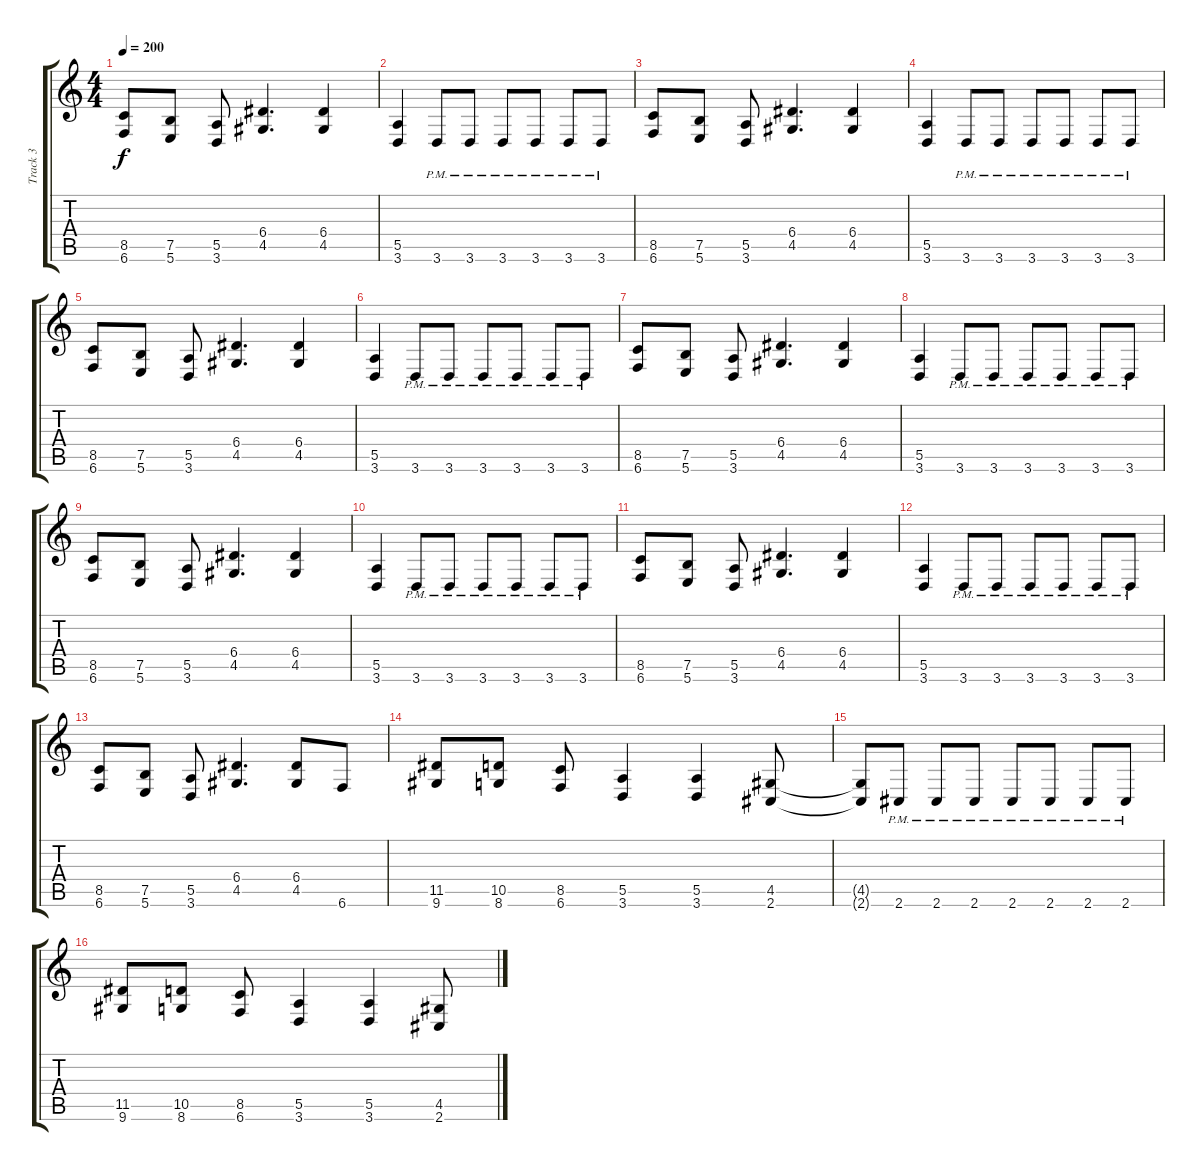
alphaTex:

\track ("Track 3" "Track 3") {instrument overdrivenguitar}
\staff {score tabs}
\tuning (B3 Gb3 D3 A2 E2 B1) {hide}
\ts (4 4)
\tempo 200
\clef g2
\ks c
(8.5 6.6).8{dy f} (7.5 5.6).8 (5.5 3.6).8 (6.4 4.5).4{d} (6.4 4.5).4 |
(5.5 3.6).4 3.6{pm}.8 3.6{pm}.8 3.6{pm}.8 3.6{pm}.8 3.6{pm}.8 3.6{pm}.8 |
(8.5 6.6).8 (7.5 5.6).8 (5.5 3.6).8 (6.4 4.5).4{d} (6.4 4.5).4 |
(5.5 3.6).4 3.6{pm}.8 3.6{pm}.8 3.6{pm}.8 3.6{pm}.8 3.6{pm}.8 3.6{pm}.8 |
(8.5 6.6).8 (7.5 5.6).8 (5.5 3.6).8 (6.4 4.5).4{d} (6.4 4.5).4 |
(5.5 3.6).4 3.6{pm}.8 3.6{pm}.8 3.6{pm}.8 3.6{pm}.8 3.6{pm}.8 3.6{pm}.8 |
(8.5 6.6).8 (7.5 5.6).8 (5.5 3.6).8 (6.4 4.5).4{d} (6.4 4.5).4 |
(5.5 3.6).4 3.6{pm}.8 3.6{pm}.8 3.6{pm}.8 3.6{pm}.8 3.6{pm}.8 3.6{pm}.8 |
(8.5 6.6).8 (7.5 5.6).8 (5.5 3.6).8 (6.4 4.5).4{d} (6.4 4.5).4 |
(5.5 3.6).4 3.6{pm}.8 3.6{pm}.8 3.6{pm}.8 3.6{pm}.8 3.6{pm}.8 3.6{pm}.8 |
(8.5 6.6).8 (7.5 5.6).8 (5.5 3.6).8 (6.4 4.5).4{d} (6.4 4.5).4 |
(5.5 3.6).4 3.6{pm}.8 3.6{pm}.8 3.6{pm}.8 3.6{pm}.8 3.6{pm}.8 3.6{pm}.8 |
(8.5 6.6).8 (7.5 5.6).8 (5.5 3.6).8 (6.4 4.5).4{d} (6.4 4.5).8 6.6.8 |
(11.5 9.6).8 (10.5 8.6).8 (8.5 6.6).8 (5.5 3.6).4 (5.5 3.6).4 (4.5 2.6).8 |
(4.5{t} 2.6{t}).8 2.6{pm}.8 2.6{pm}.8 2.6{pm}.8 2.6{pm}.8 2.6{pm}.8 2.6{pm}.8 2.6{pm}.8 |
(11.5 9.6).8 (10.5 8.6).8 (8.5 6.6).8 (5.5 3.6).4 (5.5 3.6).4 (4.5 2.6).8
